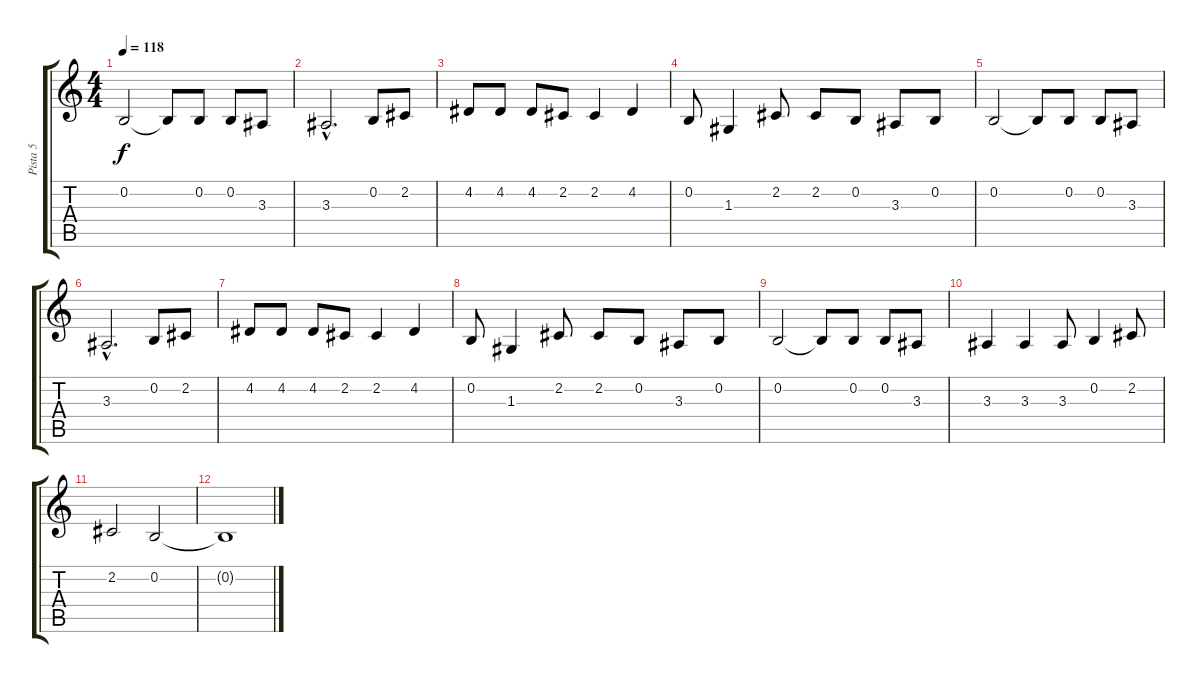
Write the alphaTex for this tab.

\track ("Pista 5" "Pista 5") {instrument electricgrandpiano}
\staff {score tabs}
\tuning (E4 B3 G3 D3 A2 E2) {hide}
\ts (4 4)
\tempo 118
\clef g2
\ks c
0.2.2{dy f} 0.2{t}.8 0.2.8 0.2.8 3.3.8 |
3.3{hac}.2{d} 0.2.8 2.2.8 |
4.2.8 4.2.8 4.2.8 2.2.8 2.2.4 4.2.4 |
0.2.8 1.3.4 2.2.8 2.2.8 0.2.8 3.3.8 0.2.8 |
0.2.2 0.2{t}.8 0.2.8 0.2.8 3.3.8 |
3.3{hac}.2{d} 0.2.8 2.2.8 |
4.2.8 4.2.8 4.2.8 2.2.8 2.2.4 4.2.4 |
0.2.8 1.3.4 2.2.8 2.2.8 0.2.8 3.3.8 0.2.8 |
0.2.2 0.2{t}.8 0.2.8 0.2.8 3.3.8 |
3.3.4 3.3.4 3.3.8 0.2.4 2.2.8 |
2.2.2 0.2.2 |
0.2{t}.1
